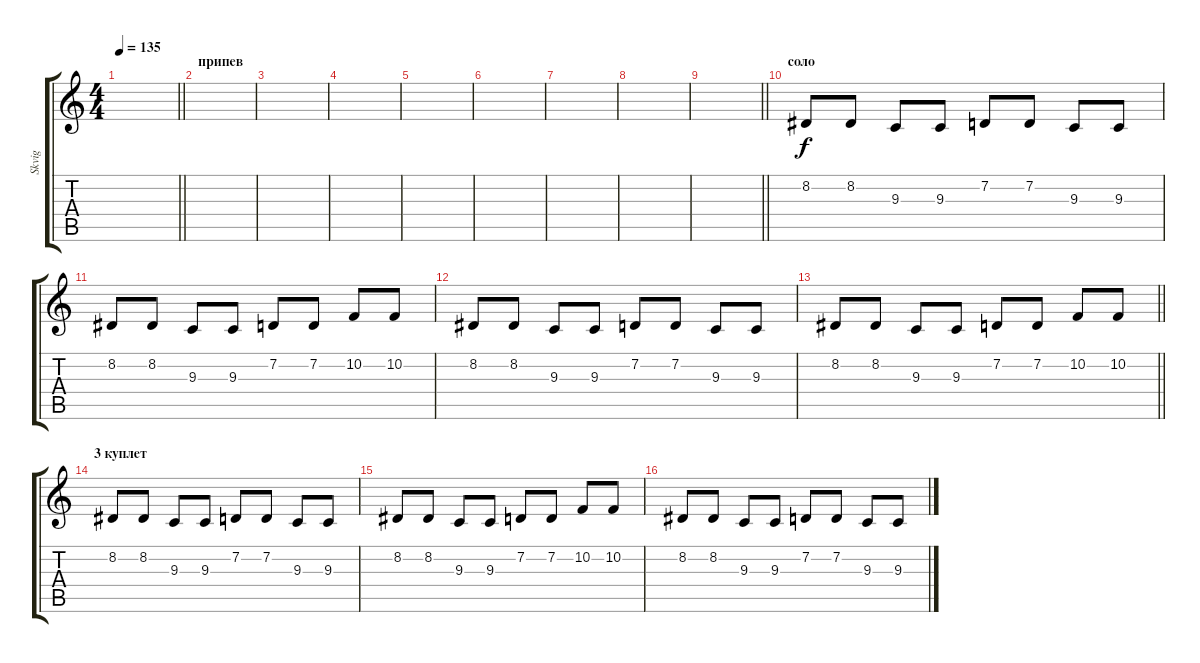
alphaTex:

\track ("Skvig" "Skvig") {instrument tremolostrings}
\staff {score tabs}
\tuning (C4 G3 Eb3 Bb2 F2 C2) {hide}
\ts (4 4)
\tempo 135
\clef g2
\barLineRight lightlight
\ks c
|
\section ("" "припев")
|
|
|
|
|
|
|
\barLineRight lightlight
|
\section ("" "соло")
8.2.8 8.2.8 9.3.8 9.3.8 7.2.8 7.2.8 9.3.8 9.3.8 |
8.2.8 8.2.8 9.3.8 9.3.8 7.2.8 7.2.8 10.2.8 10.2.8 |
8.2.8 8.2.8 9.3.8 9.3.8 7.2.8 7.2.8 9.3.8 9.3.8 |
\barLineRight lightlight
8.2.8 8.2.8 9.3.8 9.3.8 7.2.8 7.2.8 10.2.8 10.2.8 |
\section ("" "3 куплет")
8.2.8 8.2.8 9.3.8 9.3.8 7.2.8 7.2.8 9.3.8 9.3.8 |
8.2.8 8.2.8 9.3.8 9.3.8 7.2.8 7.2.8 10.2.8 10.2.8 |
8.2.8 8.2.8 9.3.8 9.3.8 7.2.8 7.2.8 9.3.8 9.3.8
